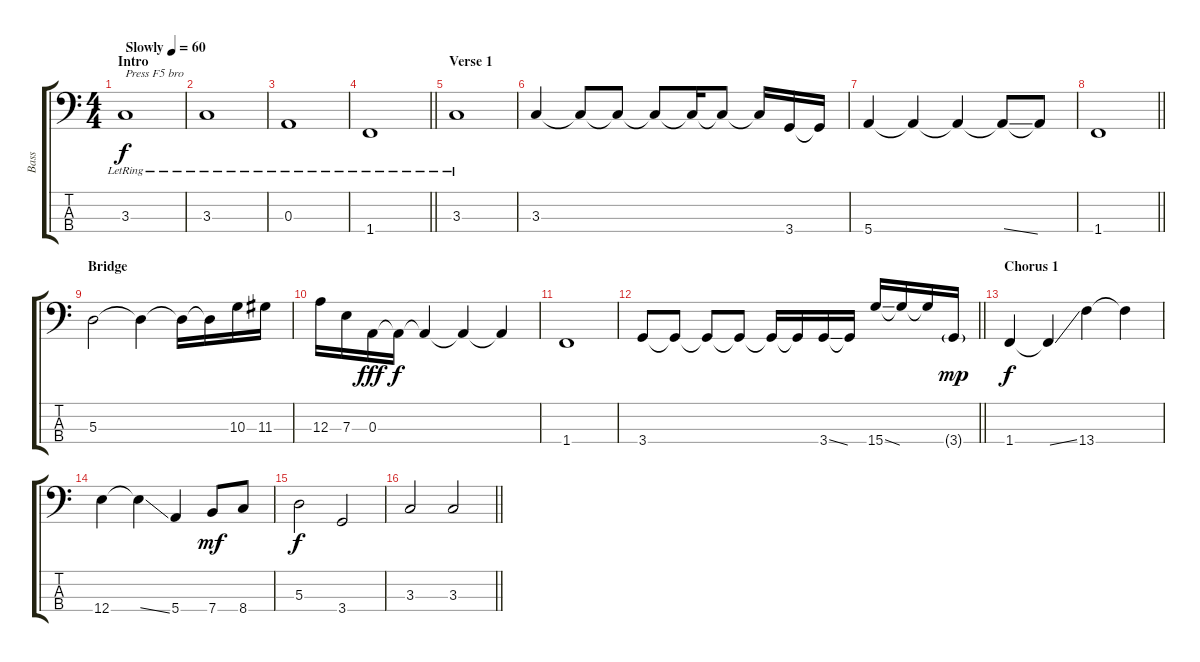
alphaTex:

\track ("Bass" "Bass") {instrument electricbassfinger}
\staff {score tabs}
\tuning (G2 D2 A1 E1) {hide}
\ts (4 4)
\section ("" "Intro")
\tempo (60 "Slowly")
\clef f4
\ks c
3.3{lr}.1{txt "Press F5 bro" dy f instrument electricbassfinger} |
3.3{lr}.1 |
0.3{lr}.1 |
\barLineRight lightlight
1.4{lr}.1 |
\section ("" "Verse 1")
3.3{lr}.1 |
3.3.4 3.3{t}.8 3.3{t}.8 3.3{t}.8 3.3{t}.16 3.3{t}.8 3.3{t}.16 3.4.16 3.4{t}.16 |
5.4.4 5.4{t}.4 5.4{t}.4 5.4{ss t}.8 5.4{t}.8 |
\barLineRight lightlight
1.4.1 |
\section ("" "Bridge")
5.3.2 5.3{t}.4 5.3{t}.16 5.3{t}.16 10.3.16 11.3.16 |
12.3.16 7.3.16 0.3.16{dy fff} 0.3{t}.16{dy f} 0.3{t}.4 0.3{t}.4 0.3{t}.4 |
1.4.1 |
\barLineRight lightlight
3.4.8 3.4{t}.8 3.4{t}.8 3.4{t}.8 3.4{t}.16 3.4{t}.16 3.4{ss}.16 3.4{t}.16 15.4{ss}.16 15.4{t}.16 15.4{t}.16 3.4{g}.16{dy mp} |
\section ("" "Chorus 1")
1.4.4{dy f volume 4} 1.4{ss t}.4 13.4.4 13.4{t}.4 |
12.4.4 12.4{ss t}.4 5.4.4 7.4.8{dy mf} 8.4.8 |
5.3.2{dy f} 3.4.2 |
\barLineRight lightlight
3.3.2 3.3.2
